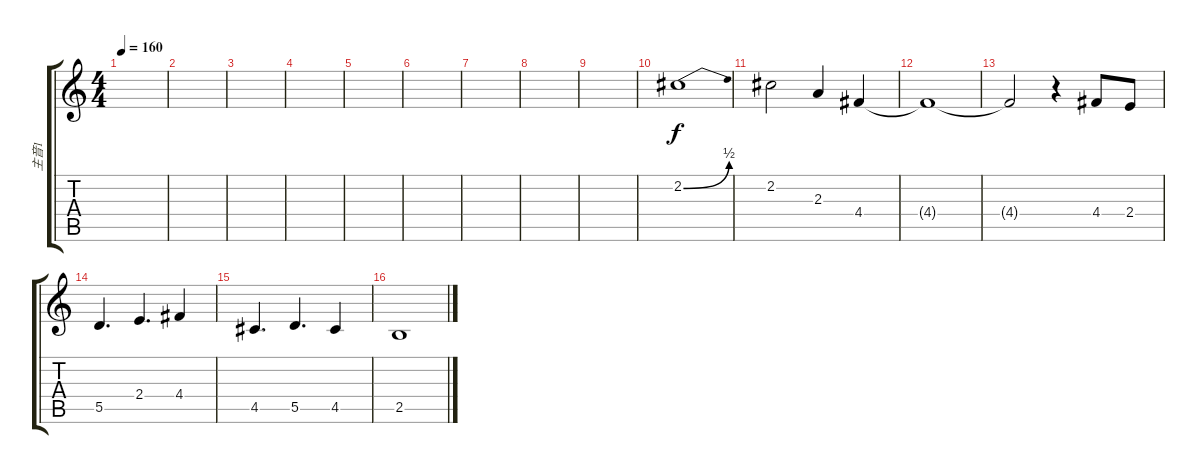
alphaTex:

\track ("主音1" "主音1") {instrument overdrivenguitar}
\staff {score tabs}
\tuning (E4 B3 G3 D3 A2 E2) {hide}
\ts (4 4)
\tempo 160
\clef g2
\ks c
|
|
|
|
|
|
|
|
|
2.2{be (bend 0 0 60 2)}.1 |
2.2.2 2.3.4 4.4.4 |
4.4{t}.1 |
4.4{t}.2 r.4 4.4.8 2.4.8 |
5.5.4{d} 2.4.4{d} 4.4.4 |
4.5.4{d} 5.5.4{d} 4.5.4 |
2.5.1
